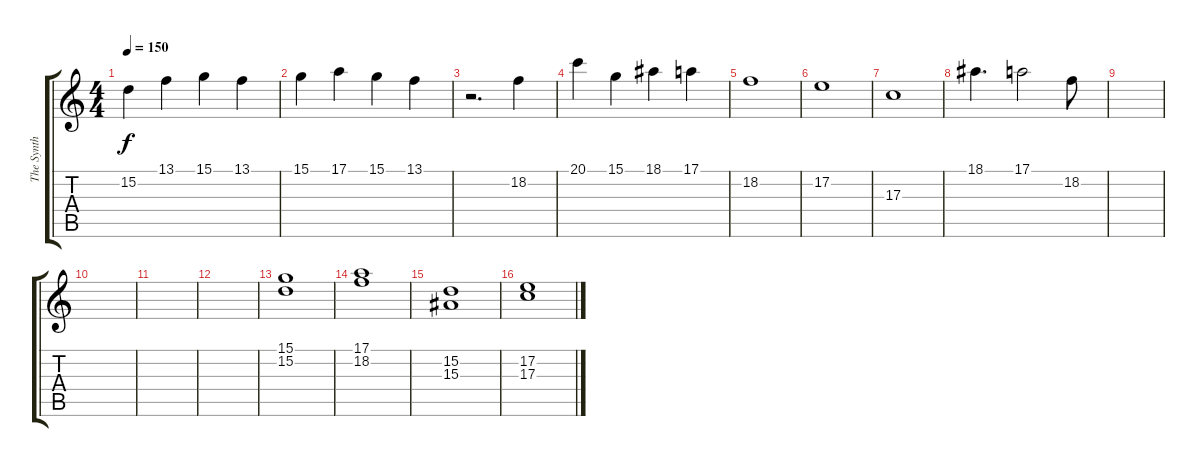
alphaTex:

\track ("The Synth" "The Synth") {instrument lead5charang}
\staff {score tabs}
\tuning (E4 B3 G3 D3 A2 E2) {hide}
\ts (4 4)
\tempo 150
\clef g2
\ks c
15.2.4{dy f} 13.1.4 15.1.4 13.1.4 |
15.1.4 17.1.4 15.1.4 13.1.4 |
r.2{d} 18.2.4 |
20.1.4 15.1.4 18.1.4 17.1.4 |
18.2.1 |
17.2.1 |
17.3.1 |
18.1.4{d} 17.1.2 18.2.8 |
|
|
|
|
(15.1 15.2).1 |
(17.1 18.2).1 |
(15.2 15.3).1 |
(17.2 17.3).1
